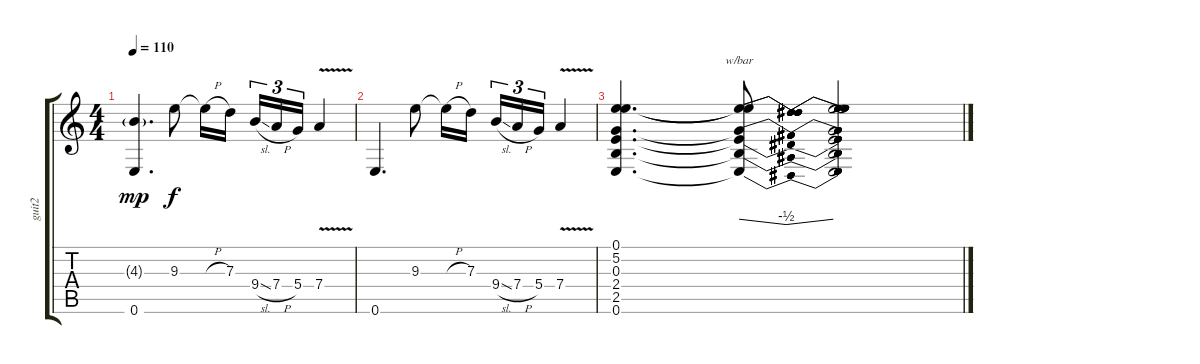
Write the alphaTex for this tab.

\track ("guit2" "guit2") {instrument electricguitarjazz}
\staff {score tabs}
\tuning (E4 B3 G3 D3 A2 E2) {hide}
\ts (4 4)
\tempo 110
\clef g2
\ks c
(4.3{g} 0.6).4{d dy mp} 9.3.8{dy f} 9.3{h t}.16 7.3.16{beam splitsecondary} 9.4{sl}.16{tu (3 2)} 7.4{h}.16{tu (3 2)} 5.4.16{tu (3 2)} 7.4{v}.4 |
0.6.4{d} 9.3.8 9.3{h t}.16 7.3.16{beam splitsecondary} 9.4{sl}.16{tu (3 2)} 7.4{h}.16{tu (3 2)} 5.4.16{tu (3 2)} 7.4{v}.4 |
(0.1 5.2 0.3 2.4 2.5 0.6).4{d} (0.1{t} 5.2{t} 0.3{t} 2.4{t} 2.5{t} 0.6{t}).8{tbe (dip default 0 0 30 -2 60 0)} (0.1{t} 5.2{t} 0.3{t} 2.4{t} 2.5{t} 0.6{t}).2
